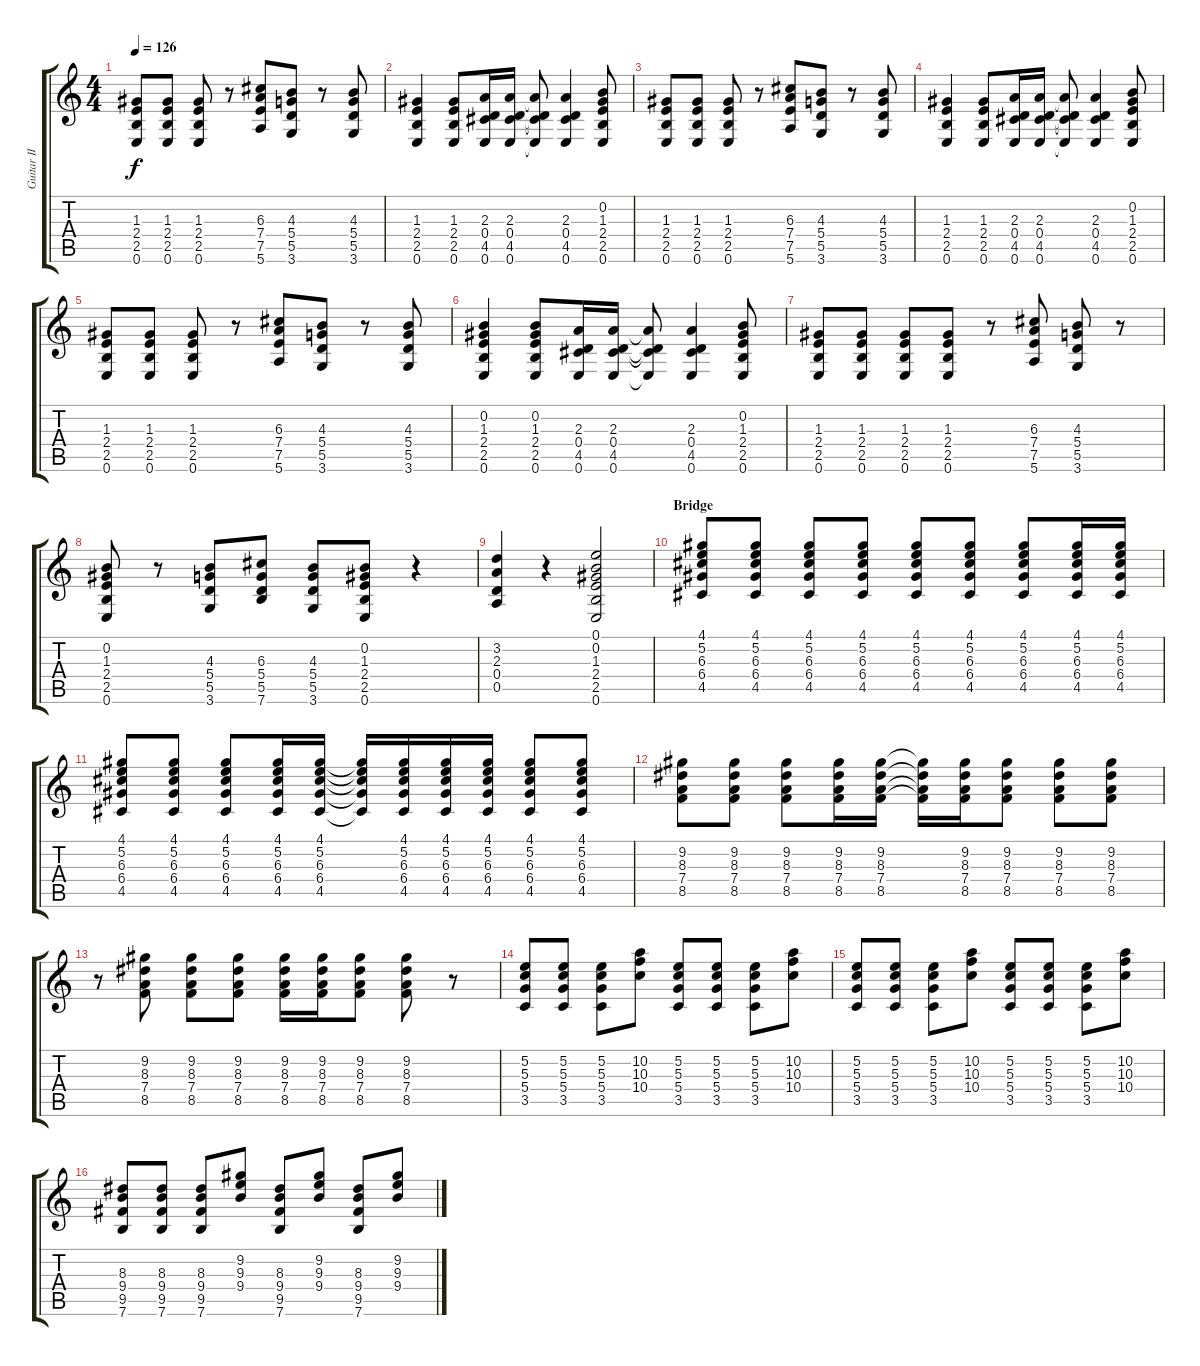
\track ("Guitar II" "Guitar II") {instrument distortionguitar}
\staff {score tabs}
\tuning (E4 B3 G3 D3 A2 E2) {hide}
\ts (4 4)
\tempo 126
\clef g2
\ks c
(1.3 2.4 2.5 0.6).8{dy f} (1.3 2.4 2.5 0.6).8 (1.3 2.4 2.5 0.6).8 r.8 (6.3 7.4 7.5 5.6).8 (4.3 5.4 5.5 3.6).8 r.8 (4.3 5.4 5.5 3.6).8 |
(1.3 2.4 2.5 0.6).4 (1.3 2.4 2.5 0.6).8 (2.3 0.4 4.5 0.6).16 (2.3 0.4 4.5 0.6).16 (2.3{t} 0.4{t} 4.5{t} 0.6{t}).8 (2.3 0.4 4.5 0.6).4 (0.2 1.3 2.4 2.5 0.6).8 |
\section ("" "")
(1.3 2.4 2.5 0.6).8 (1.3 2.4 2.5 0.6).8 (1.3 2.4 2.5 0.6).8 r.8 (6.3 7.4 7.5 5.6).8 (4.3 5.4 5.5 3.6).8 r.8 (4.3 5.4 5.5 3.6).8 |
(1.3 2.4 2.5 0.6).4 (1.3 2.4 2.5 0.6).8 (2.3 0.4 4.5 0.6).16 (2.3 0.4 4.5 0.6).16 (2.3{t} 0.4{t} 4.5{t} 0.6{t}).8 (2.3 0.4 4.5 0.6).4 (0.2 1.3 2.4 2.5 0.6).8 |
(1.3 2.4 2.5 0.6).8 (1.3 2.4 2.5 0.6).8 (1.3 2.4 2.5 0.6).8 r.8 (6.3 7.4 7.5 5.6).8 (4.3 5.4 5.5 3.6).8 r.8 (4.3 5.4 5.5 3.6).8 |
(0.2 1.3 2.4 2.5 0.6).4 (0.2 1.3 2.4 2.5 0.6).8 (2.3 0.4 4.5 0.6).16 (2.3 0.4 4.5 0.6).16 (2.3{t} 0.4{t} 4.5{t} 0.6{t}).8 (2.3 0.4 4.5 0.6).4 (0.2 1.3 2.4 2.5 0.6).8 |
(1.3 2.4 2.5 0.6).8 (1.3 2.4 2.5 0.6).8 (1.3 2.4 2.5 0.6).8 (1.3 2.4 2.5 0.6).8 r.8 (6.3 7.4 7.5 5.6).8 (4.3 5.4 5.5 3.6).8 r.8 |
(0.2 1.3 2.4 2.5 0.6).8 r.8 (4.3 5.4 5.5 3.6).8 (6.3 5.4 5.5 7.6).8 (4.3 5.4 5.5 3.6).8 (0.2 1.3 2.4 2.5 0.6).8 r.4 |
(3.2 2.3 0.4 0.5).4 r.4 (0.1 0.2 1.3 2.4 2.5 0.6).2 |
\section ("" "Bridge")
(4.1 5.2 6.3 6.4 4.5).8 (4.1 5.2 6.3 6.4 4.5).8 (4.1 5.2 6.3 6.4 4.5).8 (4.1 5.2 6.3 6.4 4.5).8 (4.1 5.2 6.3 6.4 4.5).8 (4.1 5.2 6.3 6.4 4.5).8 (4.1 5.2 6.3 6.4 4.5).8 (4.1 5.2 6.3 6.4 4.5).16 (4.1 5.2 6.3 6.4 4.5).16 |
(4.1 5.2 6.3 6.4 4.5).8 (4.1 5.2 6.3 6.4 4.5).8 (4.1 5.2 6.3 6.4 4.5).8 (4.1 5.2 6.3 6.4 4.5).16 (4.1 5.2 6.3 6.4 4.5).16 (4.1{t} 5.2{t} 6.3{t} 6.4{t} 4.5{t}).16 (4.1 5.2 6.3 6.4 4.5).16 (4.1 5.2 6.3 6.4 4.5).16 (4.1 5.2 6.3 6.4 4.5).16 (4.1 5.2 6.3 6.4 4.5).8 (4.1 5.2 6.3 6.4 4.5).8 |
(9.2 8.3 7.4 8.5).8 (9.2 8.3 7.4 8.5).8 (9.2 8.3 7.4 8.5).8 (9.2 8.3 7.4 8.5).16 (9.2 8.3 7.4 8.5).16 (9.2{t} 8.3{t} 7.4{t} 8.5{t}).16 (9.2 8.3 7.4 8.5).16 (9.2 8.3 7.4 8.5).8 (9.2 8.3 7.4 8.5).8 (9.2 8.3 7.4 8.5).8 |
r.8 (9.2 8.3 7.4 8.5).8 (9.2 8.3 7.4 8.5).8 (9.2 8.3 7.4 8.5).8 (9.2 8.3 7.4 8.5).16 (9.2 8.3 7.4 8.5).16 (9.2 8.3 7.4 8.5).8 (9.2 8.3 7.4 8.5).8 r.8 |
(5.2 5.3 5.4 3.5).8 (5.2 5.3 5.4 3.5).8 (5.2 5.3 5.4 3.5).8 (10.2 10.3 10.4).8 (5.2 5.3 5.4 3.5).8 (5.2 5.3 5.4 3.5).8 (5.2 5.3 5.4 3.5).8 (10.2 10.3 10.4).8 |
(5.2 5.3 5.4 3.5).8 (5.2 5.3 5.4 3.5).8 (5.2 5.3 5.4 3.5).8 (10.2 10.3 10.4).8 (5.2 5.3 5.4 3.5).8 (5.2 5.3 5.4 3.5).8 (5.2 5.3 5.4 3.5).8 (10.2 10.3 10.4).8 |
(8.3 9.4 9.5 7.6).8 (8.3 9.4 9.5 7.6).8 (8.3 9.4 9.5 7.6).8 (9.2 9.3 9.4).8 (8.3 9.4 9.5 7.6).8 (9.2 9.3 9.4).8 (8.3 9.4 9.5 7.6).8 (9.2 9.3 9.4).8
